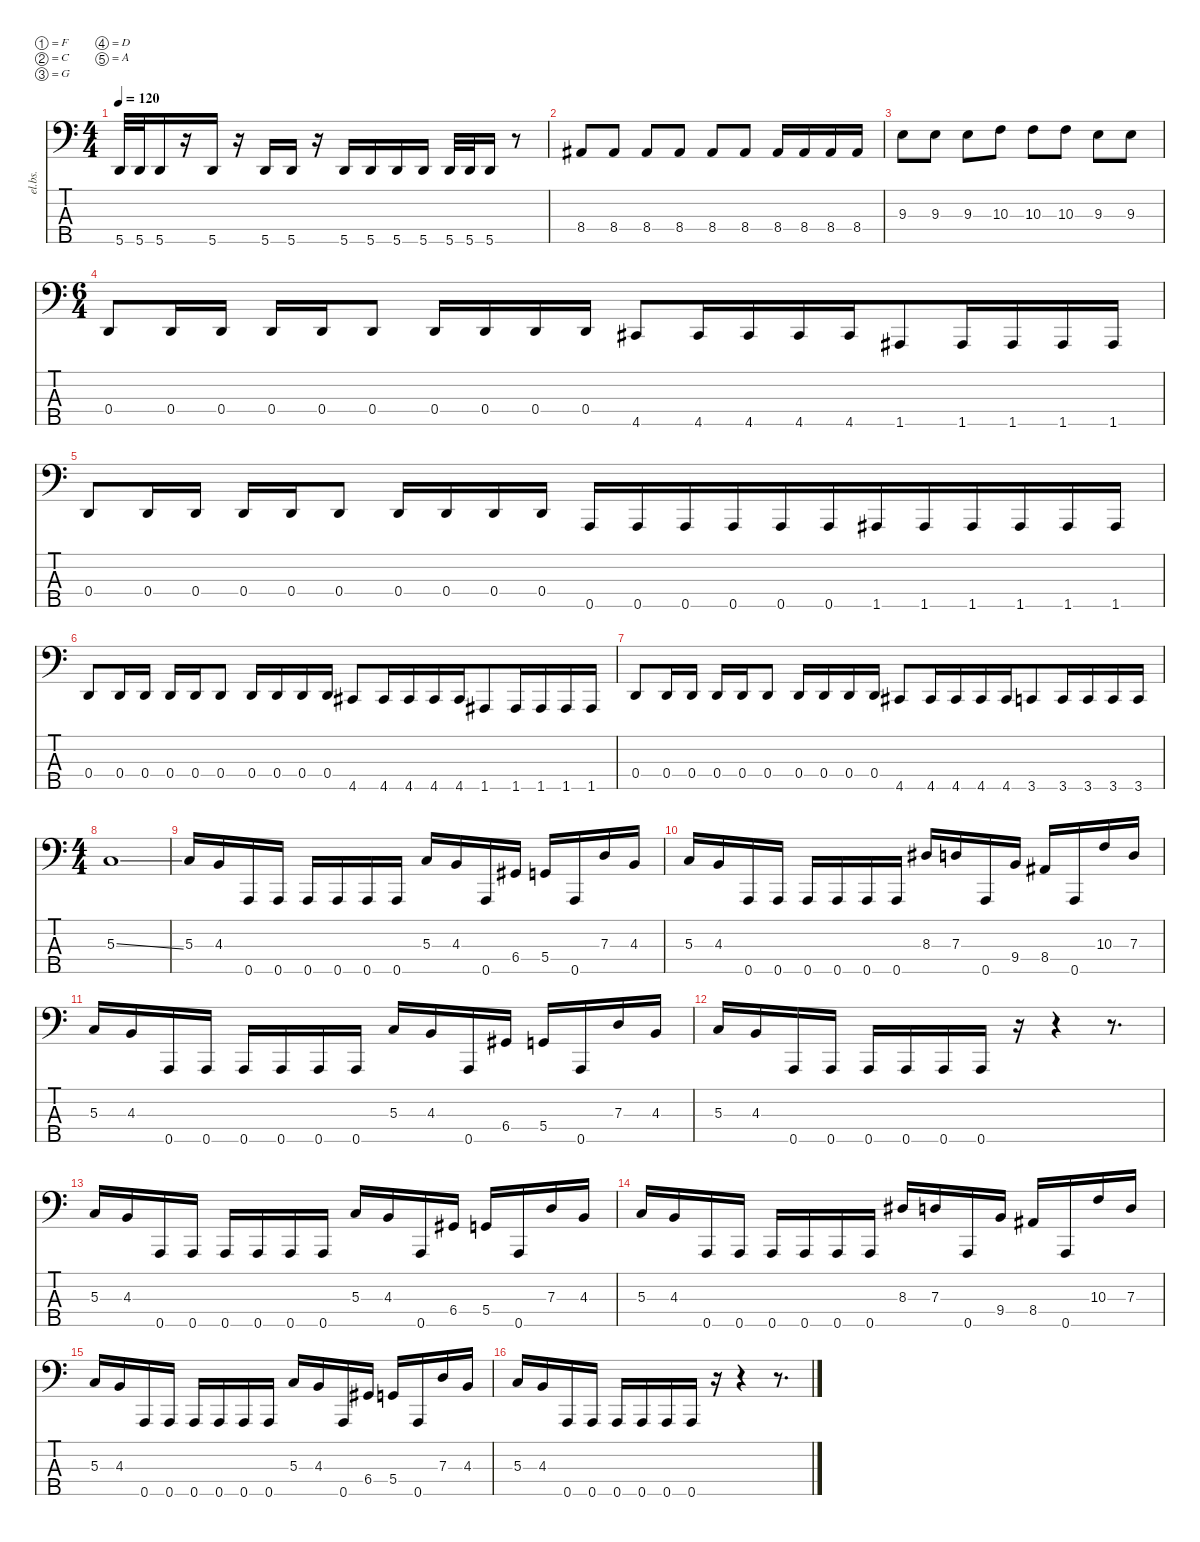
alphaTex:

\defaultSystemsLayout 4
\hideDynamics
\bracketExtendMode nobrackets
\otherSystemsTrackNameOrientation horizontal
\track ("Bass" "el.bs.") {instrument electricbassfinger}
\staff {score tabs}
\tuning (F2 C2 G1 D1 A0)
\ts (4 4)
\tempo 120
\clef f4
\ks c
5.5.32{dy f beam Up} 5.5.32{beam Up} 5.5.16{beam Up} r.16{beam Up} 5.5.16{beam Up} r.16{beam Up} 5.5.16{beam Up} 5.5.16{beam Up} r.16{beam Up} 5.5.16{beam Up} 5.5.16{beam Up} 5.5.16{beam Up} 5.5.16{beam Up} 5.5.32{beam Up} 5.5.32{beam Up} 5.5.16{beam Up} r.8{beam Up} |
8.4{acc #}.8{beam Up} 8.4{acc #}.8{beam Up} 8.4{acc #}.8{beam Up} 8.4{acc #}.8{beam Up} 8.4{acc #}.8{beam Up} 8.4{acc #}.8{beam Up} 8.4{acc #}.16{beam Up} 8.4{acc #}.16{beam Up} 8.4{acc #}.16{beam Up} 8.4{acc #}.16{beam Up} |
9.3.8{beam Down} 9.3.8{beam Down} 9.3.8{beam Down} 10.3.8{beam Down} 10.3.8{beam Down} 10.3.8{beam Down} 9.3.8{beam Down} 9.3.8{beam Down} |
\ts (6 4)
\beaming (8 2 2 2 6)
0.4.8{beam Up} 0.4.16{beam Up} 0.4.16{beam Up} 0.4.16{beam Up} 0.4.16{beam Up} 0.4.8{beam Up} 0.4.16{beam Up} 0.4.16{beam Up} 0.4.16{beam Up} 0.4.16{beam Up} 4.5{acc #}.8{beam Up} 4.5{acc #}.16{beam Up} 4.5{acc #}.16{beam Up} 4.5{acc #}.16{beam Up} 4.5{acc #}.16{beam Up} 1.5{acc #}.8{beam Up} 1.5{acc #}.16{beam Up} 1.5{acc #}.16{beam Up} 1.5{acc #}.16{beam Up} 1.5{acc #}.16{beam Up} |
0.4.8{beam Up} 0.4.16{beam Up} 0.4.16{beam Up} 0.4.16{beam Up} 0.4.16{beam Up} 0.4.8{beam Up} 0.4.16{beam Up} 0.4.16{beam Up} 0.4.16{beam Up} 0.4.16{beam Up} 0.5.16{beam Up} 0.5.16{beam Up} 0.5.16{beam Up} 0.5.16{beam Up} 0.5.16{beam Up} 0.5.16{beam Up} 1.5{acc #}.16{beam Up} 1.5{acc #}.16{beam Up} 1.5{acc #}.16{beam Up} 1.5{acc #}.16{beam Up} 1.5{acc #}.16{beam Up} 1.5{acc #}.16{beam Up} |
0.4.8{beam Up} 0.4.16{beam Up} 0.4.16{beam Up} 0.4.16{beam Up} 0.4.16{beam Up} 0.4.8{beam Up} 0.4.16{beam Up} 0.4.16{beam Up} 0.4.16{beam Up} 0.4.16{beam Up} 4.5{acc #}.8{beam Up} 4.5{acc #}.16{beam Up} 4.5{acc #}.16{beam Up} 4.5{acc #}.16{beam Up} 4.5{acc #}.16{beam Up} 1.5{acc #}.8{beam Up} 1.5{acc #}.16{beam Up} 1.5{acc #}.16{beam Up} 1.5{acc #}.16{beam Up} 1.5{acc #}.16{beam Up} |
0.4.8{beam Up} 0.4.16{beam Up} 0.4.16{beam Up} 0.4.16{beam Up} 0.4.16{beam Up} 0.4.8{beam Up} 0.4.16{beam Up} 0.4.16{beam Up} 0.4.16{beam Up} 0.4.16{beam Up} 4.5{acc #}.8{beam Up} 4.5{acc #}.16{beam Up} 4.5{acc #}.16{beam Up} 4.5{acc #}.16{beam Up} 4.5{acc #}.16{beam Up} 3.5.8{beam Up} 3.5.16{beam Up} 3.5.16{beam Up} 3.5.16{beam Up} 3.5.16{beam Up} |
\ts (4 4)
\beaming (8 2 2 2 2)
5.3{ss}.1{beam Up} |
5.3.16{beam Up} 4.3.16{beam Up} 0.5.16{beam Up} 0.5.16{beam Up} 0.5.16{beam Up} 0.5.16{beam Up} 0.5.16{beam Up} 0.5.16{beam Up} 5.3.16{beam Up} 4.3.16{beam Up} 0.5.16{beam Up} 6.4{acc #}.16{beam Up} 5.4.16{beam Up} 0.5.16{beam Up} 7.3.16{beam Up} 4.3.16{beam Up} |
5.3.16{beam Up} 4.3.16{beam Up} 0.5.16{beam Up} 0.5.16{beam Up} 0.5.16{beam Up} 0.5.16{beam Up} 0.5.16{beam Up} 0.5.16{beam Up} 8.3{acc #}.16{beam Up} 7.3.16{beam Up} 0.5.16{beam Up} 9.4.16{beam Up} 8.4{acc #}.16{beam Up} 0.5.16{beam Up} 10.3.16{beam Up} 7.3.16{beam Up} |
5.3.16{beam Up} 4.3.16{beam Up} 0.5.16{beam Up} 0.5.16{beam Up} 0.5.16{beam Up} 0.5.16{beam Up} 0.5.16{beam Up} 0.5.16{beam Up} 5.3.16{beam Up} 4.3.16{beam Up} 0.5.16{beam Up} 6.4{acc #}.16{beam Up} 5.4.16{beam Up} 0.5.16{beam Up} 7.3.16{beam Up} 4.3.16{beam Up} |
5.3.16{beam Up} 4.3.16{beam Up} 0.5.16{beam Up} 0.5.16{beam Up} 0.5.16{beam Up} 0.5.16{beam Up} 0.5.16{beam Up} 0.5.16{beam Up} r.16{beam Up} r.4{beam Up} r.8{d beam Up} |
5.3.16{beam Up} 4.3.16{beam Up} 0.5.16{beam Up} 0.5.16{beam Up} 0.5.16{beam Up} 0.5.16{beam Up} 0.5.16{beam Up} 0.5.16{beam Up} 5.3.16{beam Up} 4.3.16{beam Up} 0.5.16{beam Up} 6.4{acc #}.16{beam Up} 5.4.16{beam Up} 0.5.16{beam Up} 7.3.16{beam Up} 4.3.16{beam Up} |
5.3.16{beam Up} 4.3.16{beam Up} 0.5.16{beam Up} 0.5.16{beam Up} 0.5.16{beam Up} 0.5.16{beam Up} 0.5.16{beam Up} 0.5.16{beam Up} 8.3{acc #}.16{beam Up} 7.3.16{beam Up} 0.5.16{beam Up} 9.4.16{beam Up} 8.4{acc #}.16{beam Up} 0.5.16{beam Up} 10.3.16{beam Up} 7.3.16{beam Up} |
5.3.16{beam Up} 4.3.16{beam Up} 0.5.16{beam Up} 0.5.16{beam Up} 0.5.16{beam Up} 0.5.16{beam Up} 0.5.16{beam Up} 0.5.16{beam Up} 5.3.16{beam Up} 4.3.16{beam Up} 0.5.16{beam Up} 6.4{acc #}.16{beam Up} 5.4.16{beam Up} 0.5.16{beam Up} 7.3.16{beam Up} 4.3.16{beam Up} |
5.3.16{beam Up} 4.3.16{beam Up} 0.5.16{beam Up} 0.5.16{beam Up} 0.5.16{beam Up} 0.5.16{beam Up} 0.5.16{beam Up} 0.5.16{beam Up} r.16{beam Up} r.4{beam Up} r.8{d beam Up}
